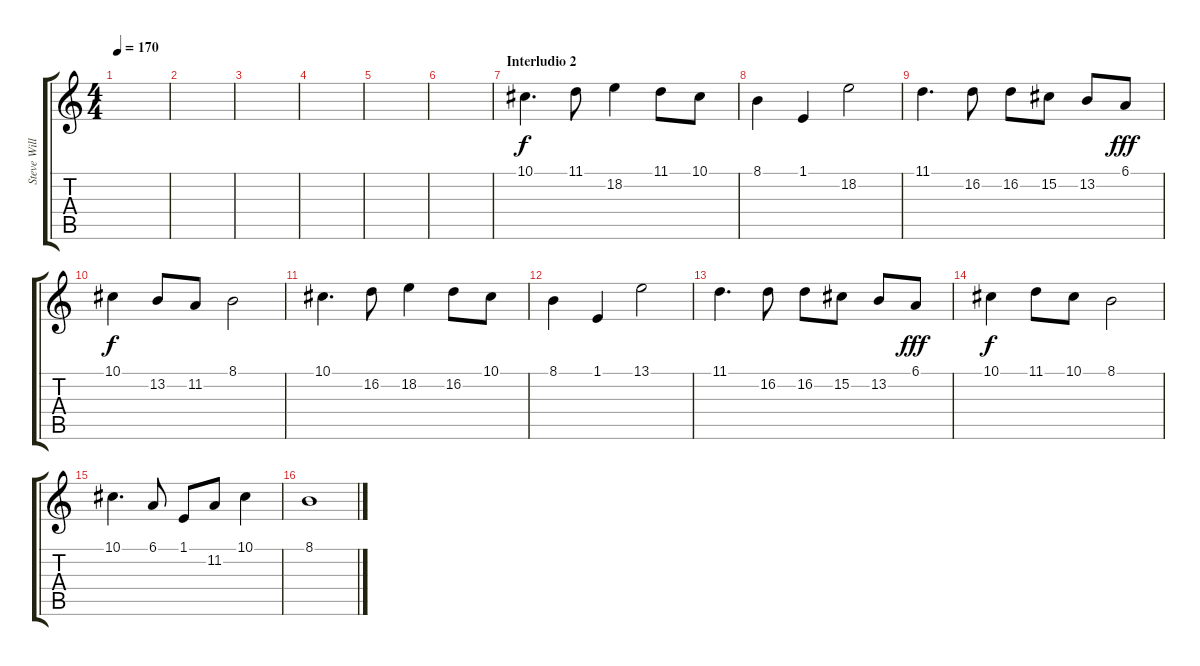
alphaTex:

\track ("Steve Williams Solos" "Steve Will") {instrument lead2sawtooth}
\staff {score tabs}
\tuning (Eb4 Bb3 Gb3 Db3 Ab2 Eb2) {hide}
\ts (4 4)
\tempo 170
\clef g2
\ks c
|
|
|
|
|
|
\section ("" "Interludio 2")
10.1.4{d} 11.1.8 18.2.4 11.1.8 10.1.8 |
8.1.4 1.1.4 18.2.2 |
11.1.4{d} 16.2.8 16.2.8 15.2.8 13.2.8 6.1.8{dy fff} |
10.1.4{dy f} 13.2.8 11.2.8 8.1.2 |
10.1.4{d} 16.2.8 18.2.4 16.2.8 10.1.8 |
8.1.4 1.1.4 13.1.2 |
11.1.4{d} 16.2.8 16.2.8 15.2.8 13.2.8 6.1.8{dy fff} |
10.1.4{dy f} 11.1.8 10.1.8 8.1.2 |
10.1.4{d} 6.1.8 1.1.8 11.2.8 10.1.4 |
8.1.1
